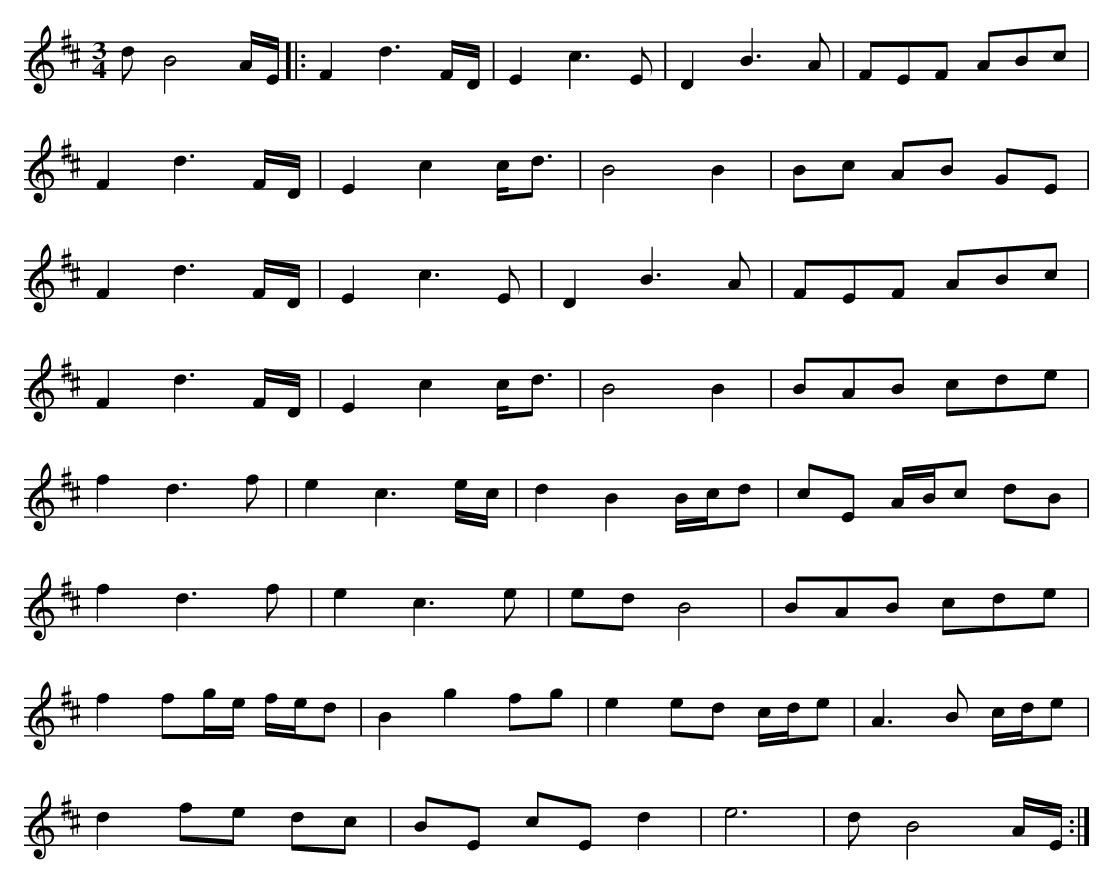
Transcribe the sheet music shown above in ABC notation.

X:1
M:3/4
K:D
dB4A/E/|:F2d3F/D/|E2c3E|D2B3A|FEF ABc|
F2d3F/D/|E2c2c<d|B4B2|Bc AB GE|
F2d3F/D/|E2c3E|D2B3A|FEF ABc|
F2d3F/D/|E2c2c<d|B4B2|BAB cde|
f2d3f|e2c3e/c/|d2B2B/c/d|cE A/B/c dB|
f2d3f|e2c3e|edB4|BAB cde|
f2fg/e/ f/e/d|B2g2fg|e2ed c/d/e|A3B c/d/e|
d2fe dc|BE cE d2|e6|dB4A/E/:|
